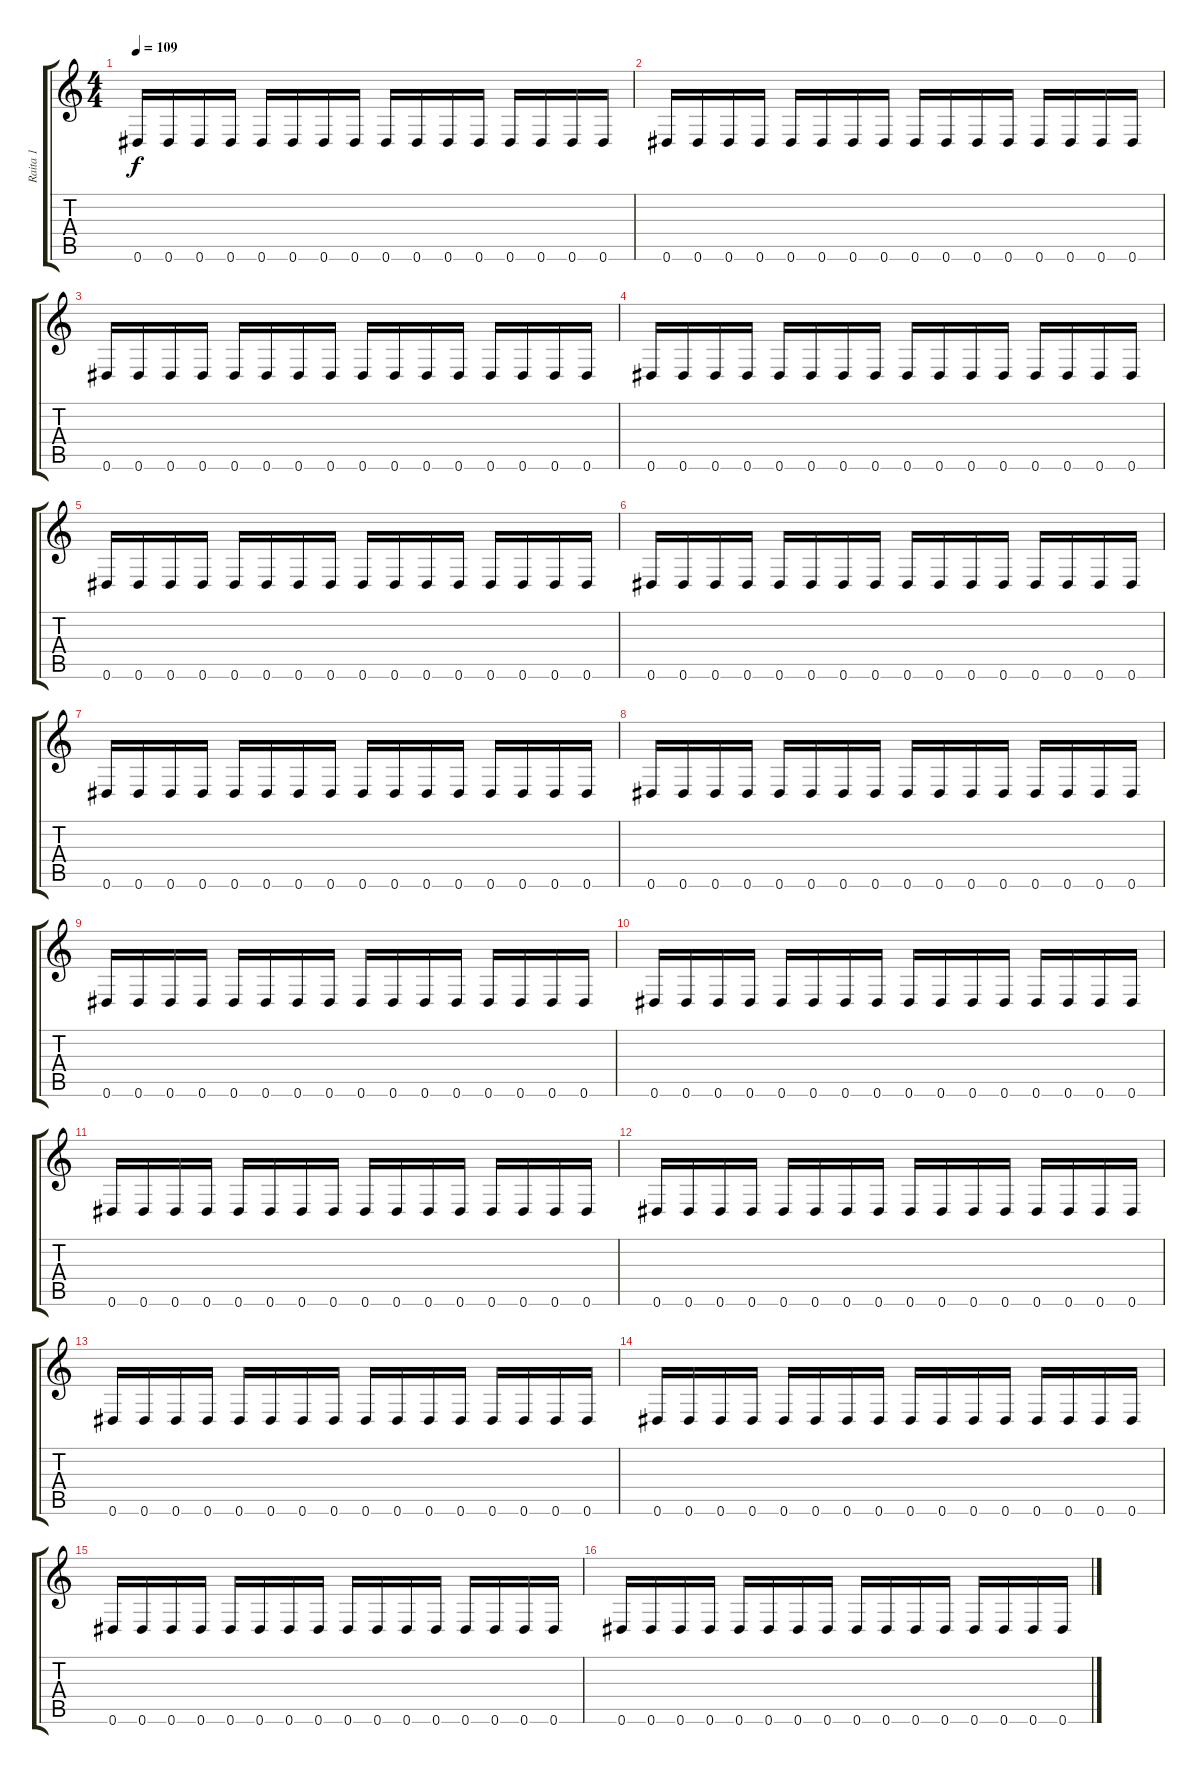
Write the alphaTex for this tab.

\track ("Raita 1" "Raita 1") {instrument overdrivenguitar}
\staff {score tabs}
\tuning (Eb4 Bb3 Gb3 Db3 Ab2 Eb2) {hide}
\ts (4 4)
\tempo 109
\clef g2
\ks c
0.6.16{dy f instrument overdrivenguitar} 0.6.16 0.6.16 0.6.16 0.6.16 0.6.16 0.6.16 0.6.16 0.6.16 0.6.16 0.6.16 0.6.16 0.6.16 0.6.16 0.6.16 0.6.16 |
0.6.16 0.6.16 0.6.16 0.6.16 0.6.16 0.6.16 0.6.16 0.6.16 0.6.16 0.6.16 0.6.16 0.6.16 0.6.16 0.6.16 0.6.16 0.6.16 |
0.6.16 0.6.16 0.6.16 0.6.16 0.6.16 0.6.16 0.6.16 0.6.16 0.6.16 0.6.16 0.6.16 0.6.16 0.6.16 0.6.16 0.6.16 0.6.16 |
0.6.16 0.6.16 0.6.16 0.6.16 0.6.16 0.6.16 0.6.16 0.6.16 0.6.16 0.6.16 0.6.16 0.6.16 0.6.16 0.6.16 0.6.16 0.6.16 |
0.6.16 0.6.16 0.6.16 0.6.16 0.6.16 0.6.16 0.6.16 0.6.16 0.6.16 0.6.16 0.6.16 0.6.16 0.6.16 0.6.16 0.6.16 0.6.16 |
0.6.16 0.6.16 0.6.16 0.6.16 0.6.16 0.6.16 0.6.16 0.6.16 0.6.16 0.6.16 0.6.16 0.6.16 0.6.16 0.6.16 0.6.16 0.6.16 |
0.6.16 0.6.16 0.6.16 0.6.16 0.6.16 0.6.16 0.6.16 0.6.16 0.6.16 0.6.16 0.6.16 0.6.16 0.6.16 0.6.16 0.6.16 0.6.16 |
0.6.16 0.6.16 0.6.16 0.6.16 0.6.16 0.6.16 0.6.16 0.6.16 0.6.16 0.6.16 0.6.16 0.6.16 0.6.16 0.6.16 0.6.16 0.6.16 |
0.6.16 0.6.16 0.6.16 0.6.16 0.6.16 0.6.16 0.6.16 0.6.16 0.6.16 0.6.16 0.6.16 0.6.16 0.6.16 0.6.16 0.6.16 0.6.16 |
0.6.16 0.6.16 0.6.16 0.6.16 0.6.16 0.6.16 0.6.16 0.6.16 0.6.16 0.6.16 0.6.16 0.6.16 0.6.16 0.6.16 0.6.16 0.6.16 |
0.6.16 0.6.16 0.6.16 0.6.16 0.6.16 0.6.16 0.6.16 0.6.16 0.6.16 0.6.16 0.6.16 0.6.16 0.6.16 0.6.16 0.6.16 0.6.16 |
0.6.16 0.6.16 0.6.16 0.6.16 0.6.16 0.6.16 0.6.16 0.6.16 0.6.16 0.6.16 0.6.16 0.6.16 0.6.16 0.6.16 0.6.16 0.6.16 |
0.6.16 0.6.16 0.6.16 0.6.16 0.6.16 0.6.16 0.6.16 0.6.16 0.6.16 0.6.16 0.6.16 0.6.16 0.6.16 0.6.16 0.6.16 0.6.16 |
0.6.16 0.6.16 0.6.16 0.6.16 0.6.16 0.6.16 0.6.16 0.6.16 0.6.16 0.6.16 0.6.16 0.6.16 0.6.16 0.6.16 0.6.16 0.6.16 |
0.6.16 0.6.16 0.6.16 0.6.16 0.6.16 0.6.16 0.6.16 0.6.16 0.6.16 0.6.16 0.6.16 0.6.16 0.6.16 0.6.16 0.6.16 0.6.16 |
0.6.16 0.6.16 0.6.16 0.6.16 0.6.16 0.6.16 0.6.16 0.6.16 0.6.16 0.6.16 0.6.16 0.6.16 0.6.16 0.6.16 0.6.16 0.6.16
